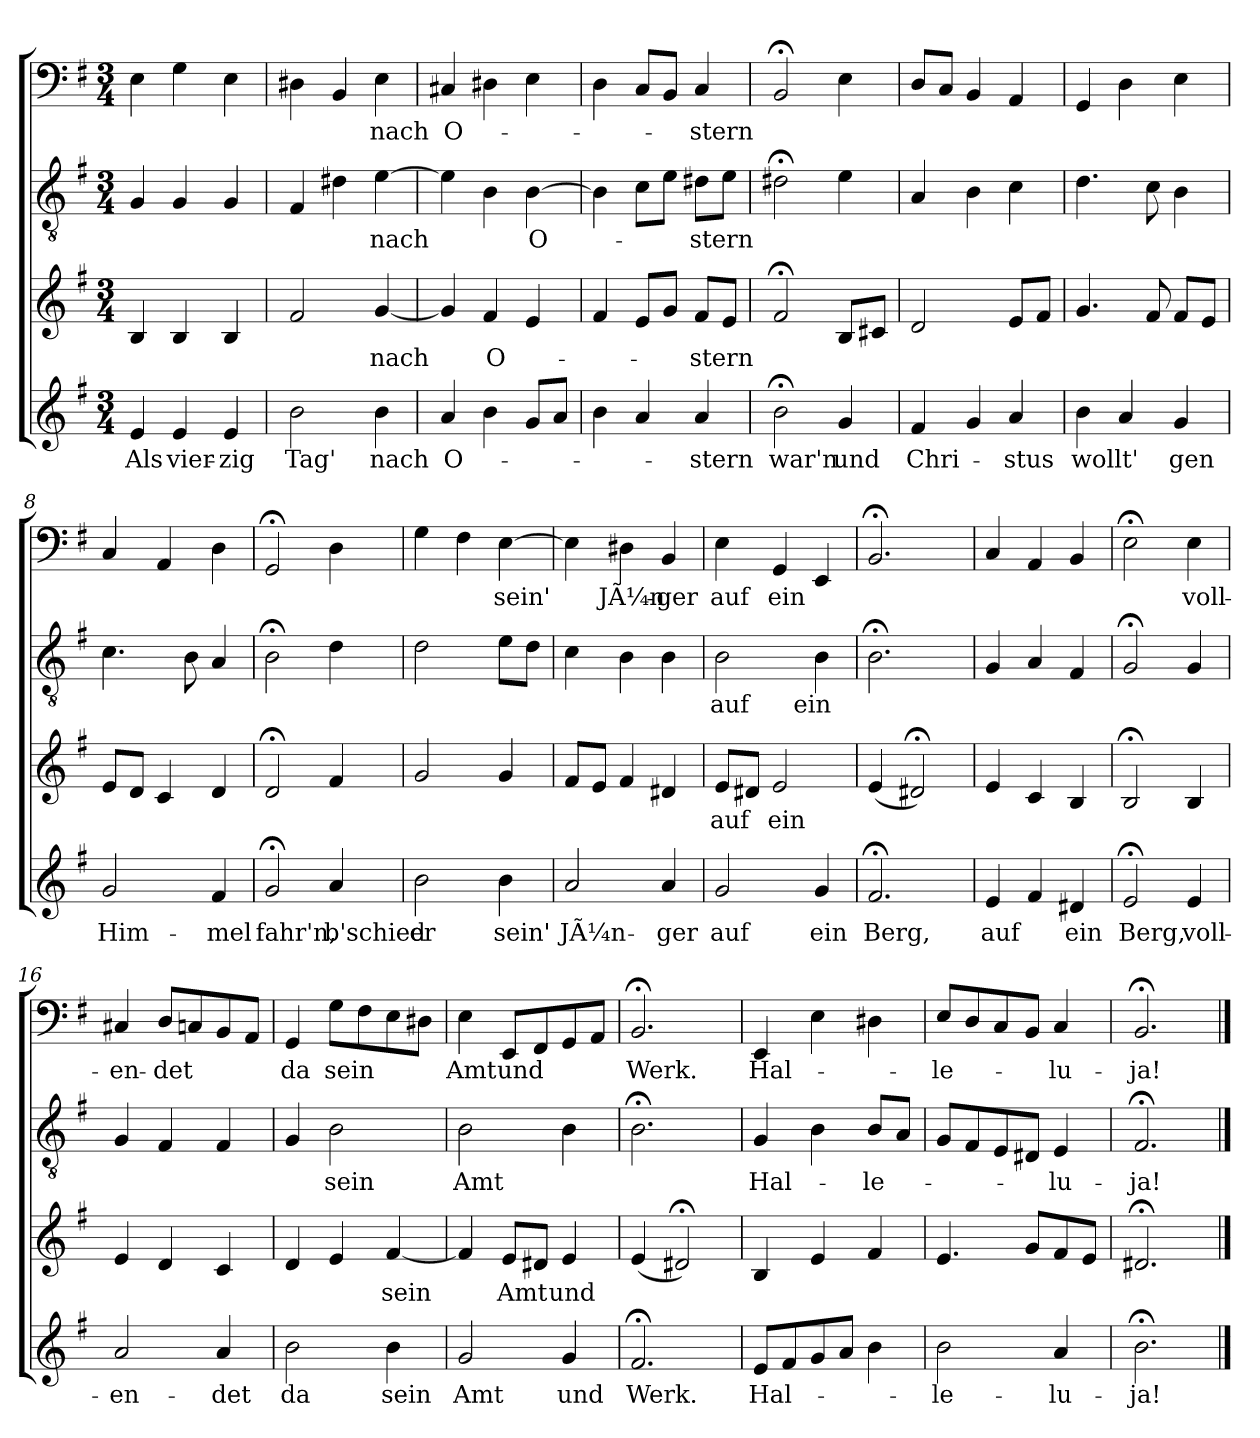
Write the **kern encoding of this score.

**kern	**text	**kern	**text	**kern	**text	**kern	**text
*part4	*part4	*part3	*part3	*part2	*part2	*part1	*part1
*staff4	*staff4	*staff3	*staff3	*staff2	*staff2	*staff1	*staff1
*clefG2	*	*clefG2	*	*clefGv2	*	*clefF4	*
*k[f#]	*	*k[f#]	*	*k[f#]	*	*k[f#]	*
*e:	*	*e:	*	*e:	*	*e:	*
*M3/4	*	*M3/4	*	*M3/4	*	*M3/4	*
=1	=1	=1	=1	=1	=1	=1	=1
4e	Als	4B	.	4G	.	4E	.
4e	vier-	4B	.	4G	.	4G	.
4e	-zig	4B	.	4G	.	4E	.
=2	=2	=2	=2	=2	=2	=2	=2
2b	Tag'	2f#	.	4F#	.	4D#X	.
.	.	.	.	4d#X	.	4BB	.
4b	nach	[4g	nach	[4e	nach	4E	nach
=3	=3	=3	=3	=3	=3	=3	=3
4a	O-	4g]	.	4e]	.	4C#X	O-
4b	.	4f#	O-	4B	.	4D#X	.
8gL	.	4e	.	[4B	O-	4E	.
8aJ	.	.	.	.	.	.	.
=4	=4	=4	=4	=4	=4	=4	=4
4b	.	4f#	.	4B]	.	4D	.
4a	.	8eL	.	8cL	.	8CL	.
.	.	8gJ	.	8eJ	.	8BBJ	.
4a	-stern	8f#L	-stern	8d#XL	-stern	4C	-stern
.	.	8eJ	.	8eJ	.	.	.
=5	=5	=5	=5	=5	=5	=5	=5
2b;<	war'n	2f#;<	.	2d#X;<	.	2BB;<	.
4g	und	8BL	.	4e	.	4E	.
.	.	8c#XJ	.	.	.	.	.
=6	=6	=6	=6	=6	=6	=6	=6
4f#	Chri-	2d	.	4A	.	8DL	.
.	.	.	.	.	.	8CJ	.
4g	.	.	.	4B	.	4BB	.
4a	-stus	8eL	.	4c	.	4AA	.
.	.	8f#J	.	.	.	.	.
=7	=7	=7	=7	=7	=7	=7	=7
4b	wollt'	4.g	.	4.d	.	4GG	.
4a	.	.	.	.	.	4D	.
.	.	8f#	.	8c	.	.	.
4g	gen	8f#L	.	4B	.	4E	.
.	.	8eJ	.	.	.	.	.
=8	=8	=8	=8	=8	=8	=8	=8
2g	Him-	8eL	.	4.c	.	4C	.
.	.	8dJ	.	.	.	.	.
.	.	4c	.	.	.	4AA	.
.	.	.	.	8B	.	.	.
4f#	-mel	4d	.	4A	.	4D	.
=9	=9	=9	=9	=9	=9	=9	=9
2g;<	fahr'n,	2d;<	.	2B;<	.	2GG;<	.
4a	b'schied	4f#	.	4d	.	4D	.
=10	=10	=10	=10	=10	=10	=10	=10
2b	er	2g	.	2d	.	4G	.
.	.	.	.	.	.	4F#	.
4b	sein'	4g	.	8eL	.	[4E	sein'
.	.	.	.	8dJ	.	.	.
=11	=11	=11	=11	=11	=11	=11	=11
2a	JÃ¼n-	8f#L	.	4c	.	4E]	.
.	.	8eJ	.	.	.	.	.
.	.	4f#	.	4B	.	4D#X	JÃ¼n-
4a	-ger	4d#X	.	4B	.	4BB	-ger
=12	=12	=12	=12	=12	=12	=12	=12
2g	auf	8eL	auf	2B	auf	4E	auf
.	.	8d#XJ	.	.	.	.	.
.	.	2e	ein	.	.	4GG	ein
4g	ein	.	.	4B	ein	4EE	.
=13	=13	=13	=13	=13	=13	=13	=13
2.f#;<	Berg,	(4e	.	2.B;<	.	2.BB;<	.
.	.	2d#X;<)	.	.	.	.	.
=14	=14	=14	=14	=14	=14	=14	=14
4e	auf	4e	.	4G	.	4C	.
4f#	.	4c	.	4A	.	4AA	.
4d#X	ein	4B	.	4F#	.	4BB	.
=15	=15	=15	=15	=15	=15	=15	=15
2e;<	Berg,	2B;<	.	2G;<	.	2E;<	.
4e	voll-	4B	.	4G	.	4E	voll-
=16	=16	=16	=16	=16	=16	=16	=16
2a	-en-	4e	.	4G	.	4C#X	-en-
.	.	4d	.	4F#	.	8DL	-det
.	.	.	.	.	.	8Cn	.
4a	-det	4c	.	4F#	.	8BB	.
.	.	.	.	.	.	8AAJ	.
=17	=17	=17	=17	=17	=17	=17	=17
2b	da	4d	.	4G	.	4GG	da
.	.	4e	.	2B	sein	8GL	sein
.	.	.	.	.	.	8F#	.
4b	sein	[4f#	sein	.	.	8E	.
.	.	.	.	.	.	8D#XJ	.
=18	=18	=18	=18	=18	=18	=18	=18
2g	Amt	4f#]	.	2B	Amt	4E	Amt
.	.	8eL	Amt	.	.	8EEL	und
.	.	8d#XJ	.	.	.	8FF#	.
4g	und	4e	und	4B	.	8GG	.
.	.	.	.	.	.	8AAJ	.
=19	=19	=19	=19	=19	=19	=19	=19
2.f#;<	Werk.	(4e	.	2.B;<	.	2.BB;<	Werk.
.	.	2d#X;<)	.	.	.	.	.
=20	=20	=20	=20	=20	=20	=20	=20
8eL	Hal-	4B	.	4G	Hal-	4EE	Hal-
8f#	.	.	.	.	.	.	.
8g	.	4e	.	4B	.	4E	.
8aJ	.	.	.	.	.	.	.
4b	.	4f#	.	8BL	-le-	4D#X	.
.	.	.	.	8AJ	.	.	.
=21	=21	=21	=21	=21	=21	=21	=21
2b	-le-	4.e	.	8GL	.	8EL	-le-
.	.	.	.	8F#	.	8D	.
.	.	.	.	8E	.	8C	.
.	.	8gL	.	8D#XJ	.	8BBJ	.
4a	-lu-	8f#	.	4E	-lu-	4C	-lu-
.	.	8eJ	.	.	.	.	.
=22	=22	=22	=22	=22	=22	=22	=22
2.b;<	-ja!	2.d#X;<	.	2.F#;<	-ja!	2.BB;<	-ja!
==	==	==	==	==	==	==	==
*-	*-	*-	*-	*-	*-	*-	*-
